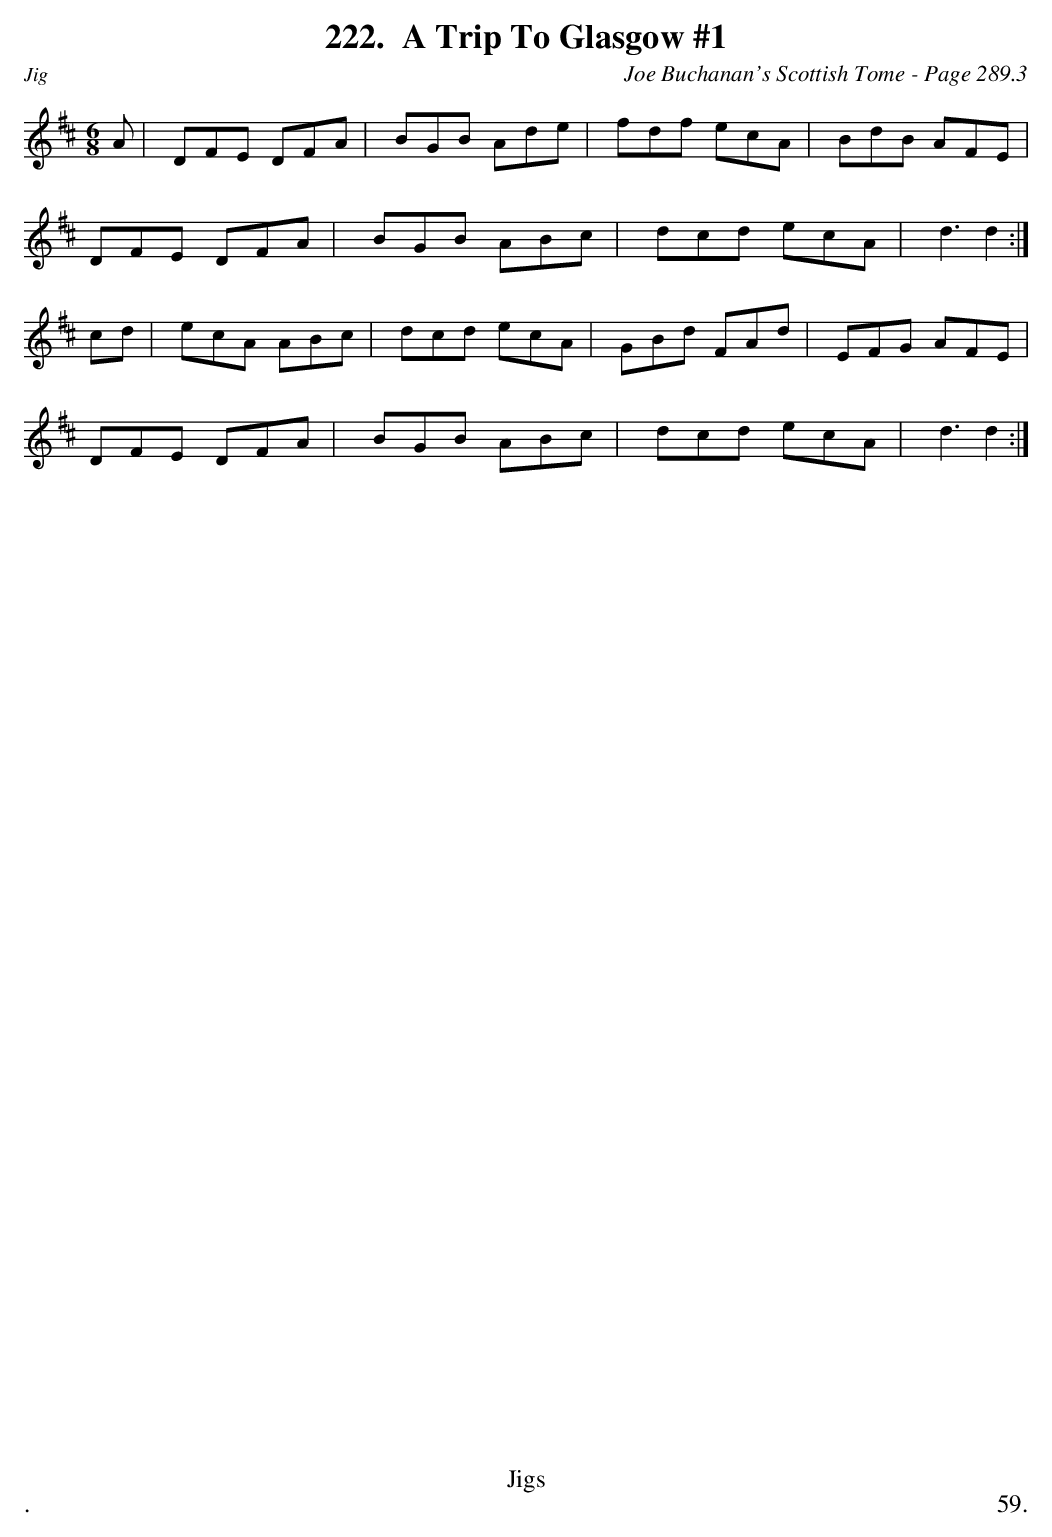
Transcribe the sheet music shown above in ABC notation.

X:1
T:A Trip To Glasgow #1
C:Joe Buchanan's Scottish Tome - Page 289.3
L:1/8
M:6/8
K:D
A | DFE DFA | BGB Ade | fdf ecA | BdB AFE |
DFE DFA | BGB ABc | dcd  ecA | d3 d2 :|
cd | ecA ABc | dcd ecA | GBd FAd | EFG AFE |
DFE DFA | BGB ABc | dcd ecA | d3 d2 :|
